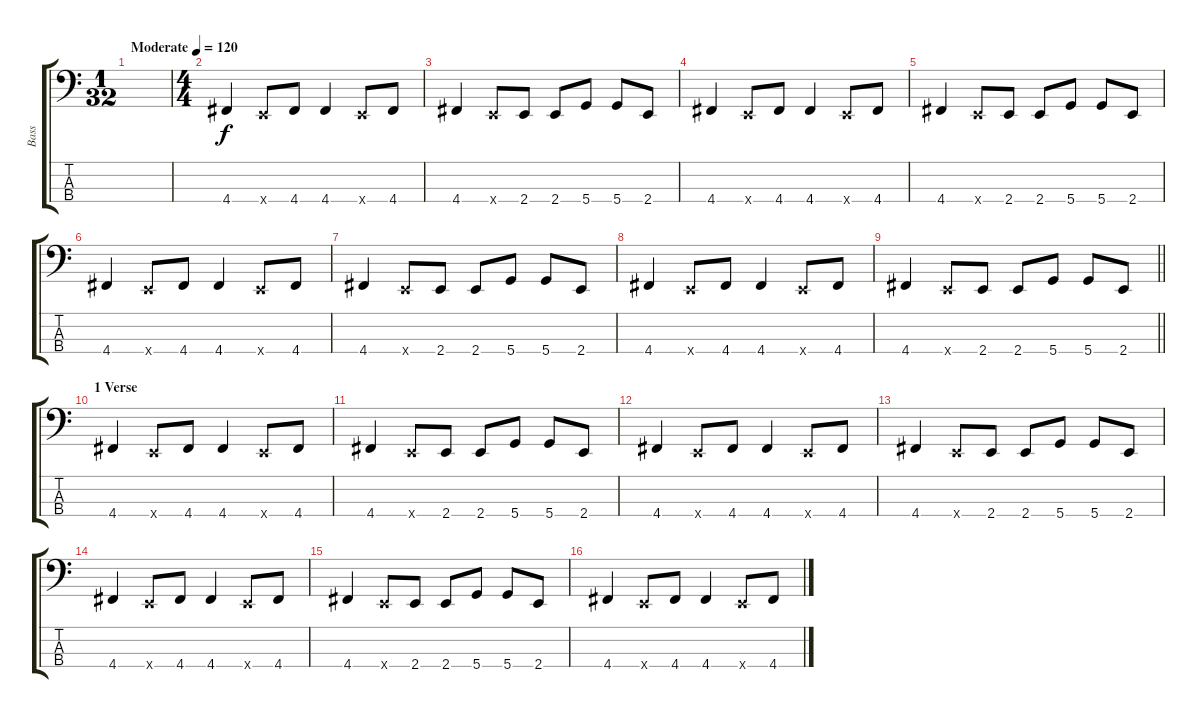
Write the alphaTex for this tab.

\track ("Bass" "Bass") {instrument electricbassfinger}
\staff {score tabs}
\tuning (G2 D2 A1 D1) {hide}
\ts (1 32)
\tempo (120 "Moderate")
\clef f4
\ks c
|
\ts (4 4)
4.4.4 2.4{x}.8 4.4.8 4.4.4 2.4{x}.8 4.4.8 |
4.4.4 2.4{x}.8 2.4.8 2.4.8 5.4.8 5.4.8 2.4.8 |
4.4.4 2.4{x}.8 4.4.8 4.4.4 2.4{x}.8 4.4.8 |
4.4.4 2.4{x}.8 2.4.8 2.4.8 5.4.8 5.4.8 2.4.8 |
4.4.4 2.4{x}.8 4.4.8 4.4.4 2.4{x}.8 4.4.8 |
4.4.4 2.4{x}.8 2.4.8 2.4.8 5.4.8 5.4.8 2.4.8 |
4.4.4 2.4{x}.8 4.4.8 4.4.4 2.4{x}.8 4.4.8 |
\barLineRight lightlight
4.4.4 2.4{x}.8 2.4.8 2.4.8 5.4.8 5.4.8 2.4.8 |
\section ("" "1 Verse")
4.4.4 2.4{x}.8 4.4.8 4.4.4 2.4{x}.8 4.4.8 |
4.4.4 2.4{x}.8 2.4.8 2.4.8 5.4.8 5.4.8 2.4.8 |
4.4.4 2.4{x}.8 4.4.8 4.4.4 2.4{x}.8 4.4.8 |
4.4.4 2.4{x}.8 2.4.8 2.4.8 5.4.8 5.4.8 2.4.8 |
4.4.4 2.4{x}.8 4.4.8 4.4.4 2.4{x}.8 4.4.8 |
4.4.4 2.4{x}.8 2.4.8 2.4.8 5.4.8 5.4.8 2.4.8 |
4.4.4 2.4{x}.8 4.4.8 4.4.4 2.4{x}.8 4.4.8
